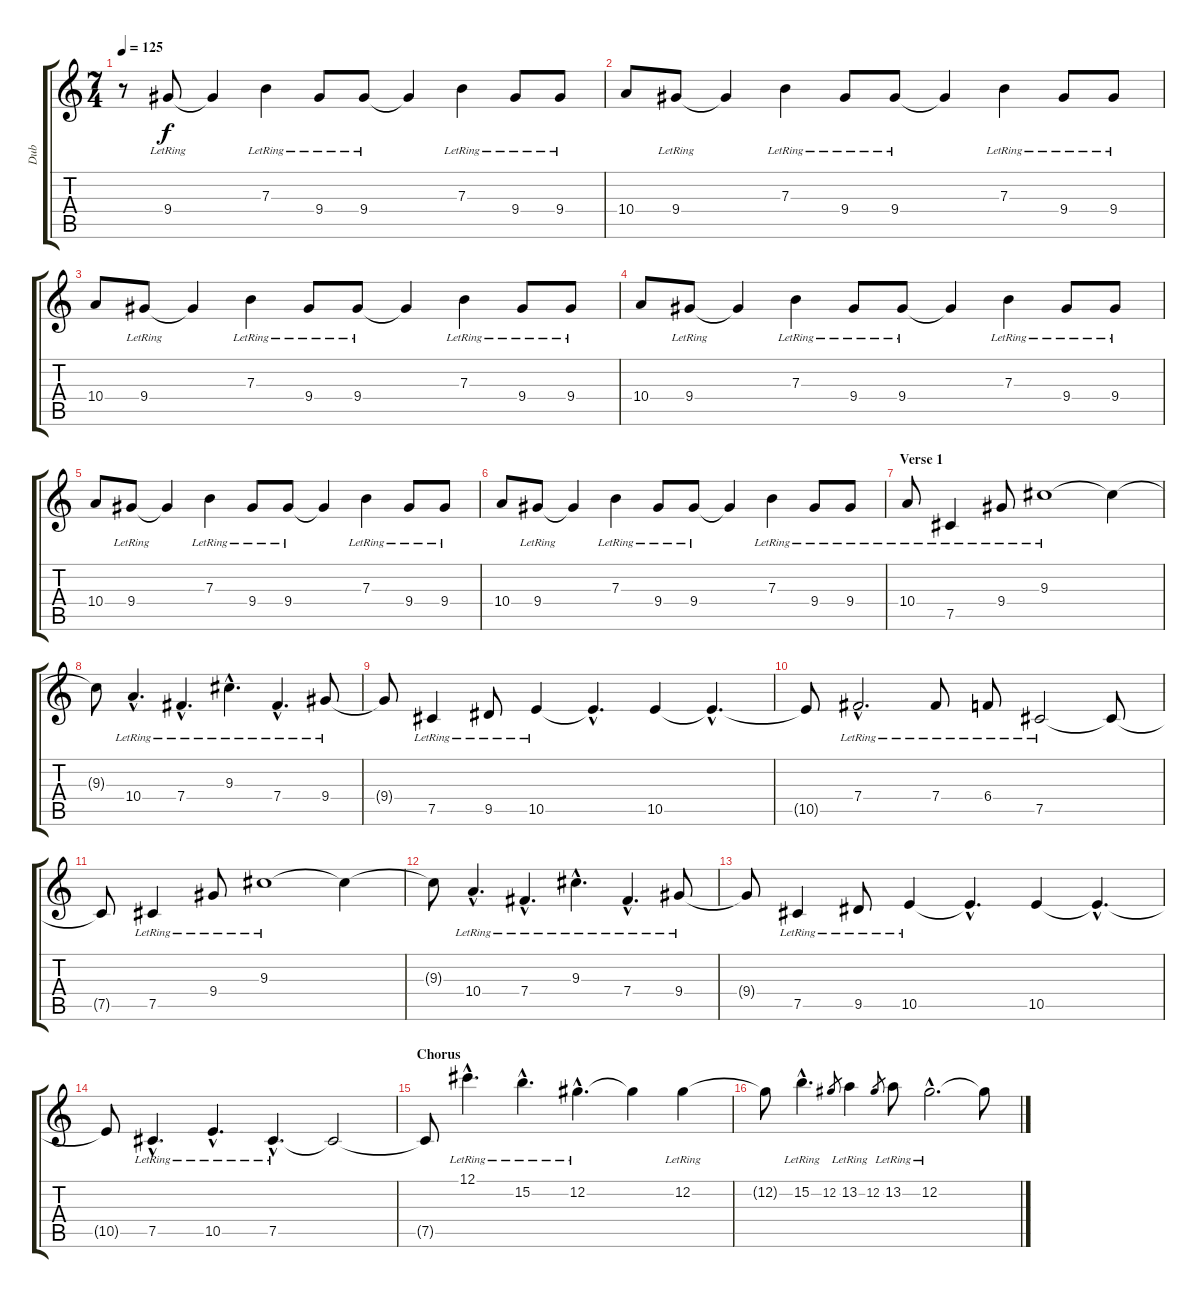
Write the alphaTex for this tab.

\track ("Dub" "Dub") {instrument electricguitarjazz}
\staff {score tabs}
\tuning (Db4 Ab3 E3 B2 Gb2 Db2) {hide}
\ts (7 4)
\tempo 125
\clef g2
\ks c
r.8{dy f instrument electricguitarjazz} 9.4{lr}.8 9.4{t}.4 7.3{lr}.4 9.4{lr}.8 9.4{lr}.8 9.4{t}.4 7.3{lr}.4 9.4{lr}.8 9.4{lr}.8 |
10.4.8 9.4{lr}.8 9.4{t}.4 7.3{lr}.4 9.4{lr}.8 9.4{lr}.8 9.4{t}.4 7.3{lr}.4 9.4{lr}.8 9.4{lr}.8 |
10.4.8 9.4{lr}.8 9.4{t}.4 7.3{lr}.4 9.4{lr}.8 9.4{lr}.8 9.4{t}.4 7.3{lr}.4 9.4{lr}.8 9.4{lr}.8 |
10.4.8 9.4{lr}.8 9.4{t}.4 7.3{lr}.4 9.4{lr}.8 9.4{lr}.8 9.4{t}.4 7.3{lr}.4 9.4{lr}.8 9.4{lr}.8 |
10.4.8 9.4{lr}.8 9.4{t}.4 7.3{lr}.4 9.4{lr}.8 9.4{lr}.8 9.4{t}.4 7.3{lr}.4 9.4{lr}.8 9.4{lr}.8 |
10.4.8 9.4{lr}.8 9.4{t}.4 7.3{lr}.4 9.4{lr}.8 9.4{lr}.8 9.4{t}.4 7.3{lr}.4 9.4{lr}.8 9.4{lr}.8 |
\section ("" "Verse 1")
10.4{lr}.8 7.5{lr}.4 9.4{lr}.8 9.3{lr}.1 9.3{t}.4 |
9.3{t}.8 10.4{hac lr}.4{d} 7.4{hac lr}.4{d} 9.3{hac lr}.4{d} 7.4{hac lr}.4{d} 9.4{lr}.8 |
9.4{t}.8 7.5{lr}.4 9.5{lr}.8 10.5{lr}.4 10.5{hac t}.4{d} 10.5.4 10.5{hac t}.4{d} |
10.5{t}.8 7.4{hac lr}.2{d} 7.4{lr}.8 6.4{lr}.8 7.5{lr}.2 7.5{t}.8 |
7.5{t}.8 7.5{lr}.4 9.4{lr}.8 9.3{lr}.1 9.3{t}.4 |
9.3{t}.8 10.4{hac lr}.4{d} 7.4{hac lr}.4{d} 9.3{hac lr}.4{d} 7.4{hac lr}.4{d} 9.4{lr}.8 |
9.4{t}.8 7.5{lr}.4 9.5{lr}.8 10.5{lr}.4 10.5{hac t}.4{d} 10.5.4 10.5{hac t}.4{d} |
10.5{t}.8 7.5{hac lr}.4{d} 10.5{hac lr}.4{d} 7.5{hac lr}.4{d} 7.5{t}.2 |
\section ("" "Chorus")
7.5{t}.8 12.1{hac lr}.4{d} 15.2{hac lr}.4{d} 12.2{hac lr}.4{d} 12.2{t}.4 12.2{lr}.4 |
12.2{t}.8 15.2{hac lr}.4{d} 12.2.8{gr} 13.2{lr}.4 12.2.8{gr} 13.2{lr}.8 12.2{hac lr}.2{d} 12.2{t}.8
